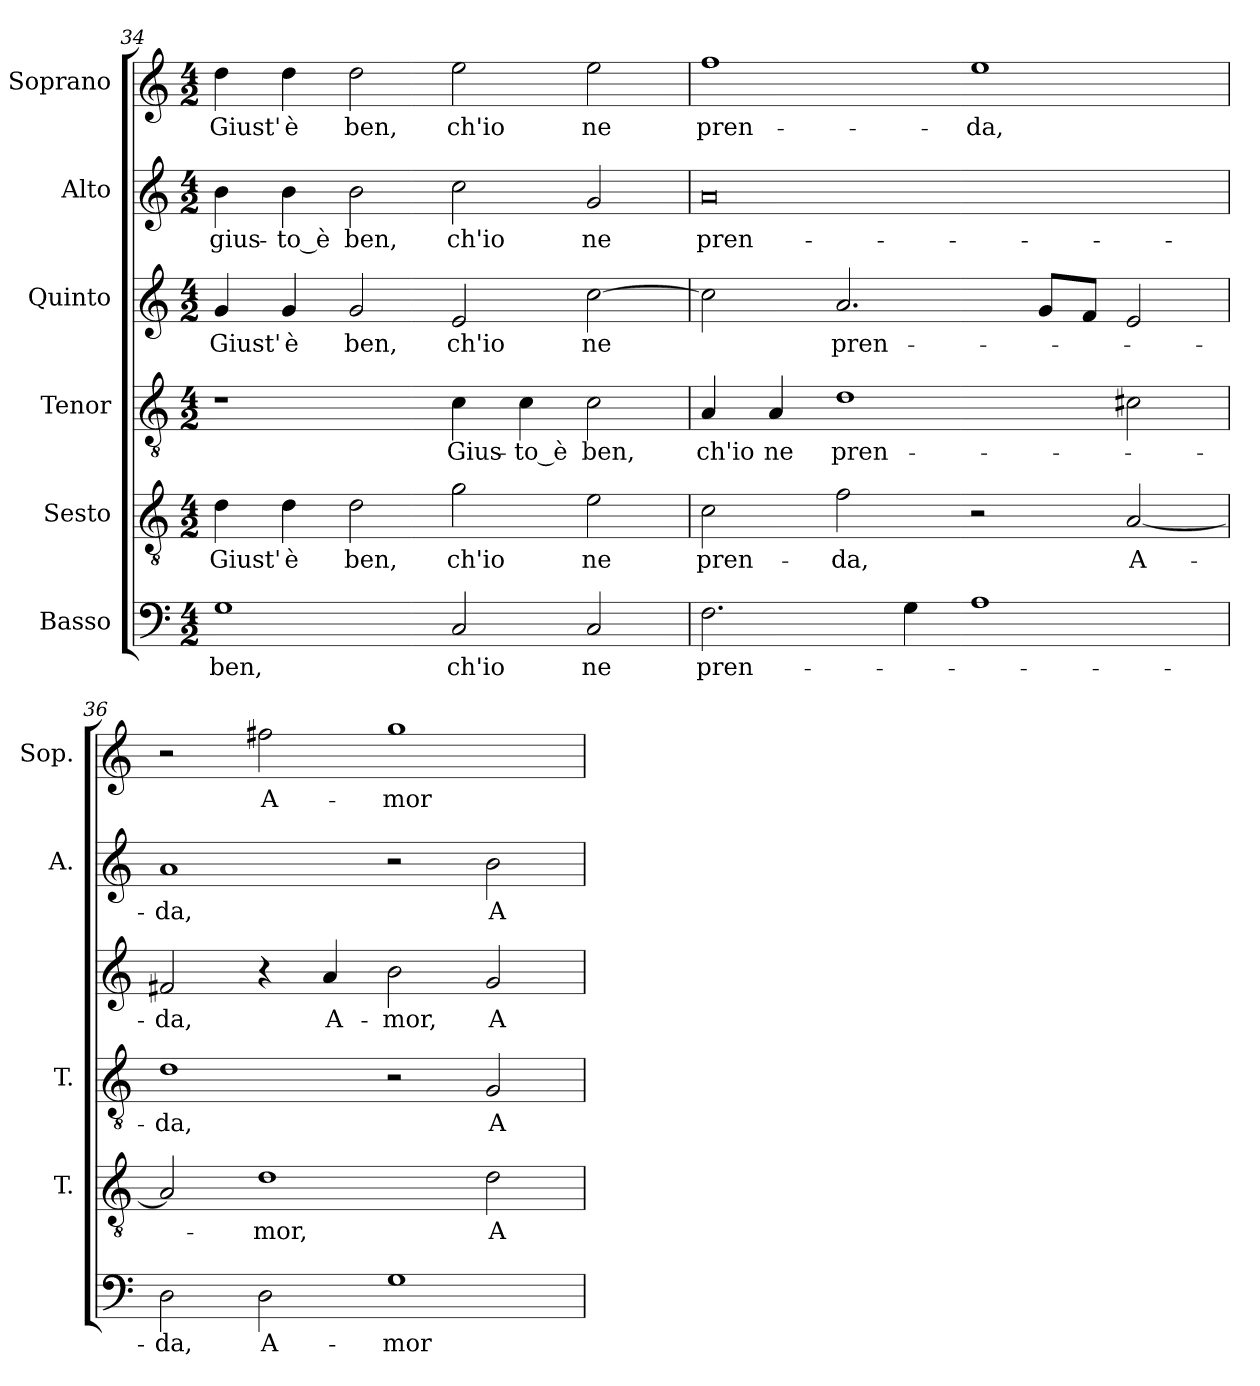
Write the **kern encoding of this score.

**kern	**text	**kern	**text	**kern	**text	**kern	**text	**kern	**text	**kern	**text
*part6	*part6	*part5	*part5	*part4	*part4	*part3	*part3	*part2	*part2	*part1	*part1
*staff6	*staff6	*staff5	*staff5	*staff4	*staff4	*staff3	*staff3	*staff2	*staff2	*staff1	*staff1
*I"Basso	*	*I"Sesto	*	*I"Tenor	*	*I"Quinto	*	*I"Alto	*	*I"Soprano	*
*	*	*I'T.	*	*I'T.	*	*	*	*I'A.	*	*I'Sop.	*
*clefF4	*	*clefGv2	*	*clefGv2	*	*clefG2	*	*clefG2	*	*clefG2	*
*	*	*ITrd7c12	*	*ITrd7c12	*	*	*	*	*	*	*
*k[]	*	*k[]	*	*k[]	*	*k[]	*	*k[]	*	*k[]	*
*C:	*	*C:	*	*C:	*	*C:	*	*C:	*	*C:	*
*M4/2	*	*M4/2	*	*M4/2	*	*M4/2	*	*M4/2	*	*M4/2	*
=34	=34	=34	=34	=34	=34	=34	=34	=34	=34	=34	=34
!	!LO:LY:b:color=#000000	!	!	!	!	!	!	!	!	!	!
!	!	!	!LO:LY:b:color=#000000	!	!	!	!	!	!	!	!
!	!	!	!	!	!	!	!LO:LY:b:color=#000000	!	!	!	!
!	!	!	!	!	!	!	!	!	!LO:LY:b:color=#000000	!	!
!	!	!	!	!	!	!	!	!	!	!	!LO:LY:b:color=#000000
1Gi	ben,	4Di\	Giust'	1r	.	4gi/	Giust'	4bi\	gius-	4ddi\	Giust'
!	!	!	!LO:LY:b:color=#000000	!	!	!	!	!	!	!	!
!	!	!	!	!	!	!	!LO:LY:b:color=#000000	!	!	!	!
!	!	!	!	!	!	!	!	!	!LO:LY:b:color=#000000	!	!
!	!	!	!	!	!	!	!	!	!	!	!LO:LY:b:color=#000000
.	.	4Di\	è	.	.	4gi/	è	4bi\	-to_è	4ddi\	è
!	!	!	!LO:LY:b:color=#000000	!	!	!	!	!	!	!	!
!	!	!	!	!	!	!	!LO:LY:b:color=#000000	!	!	!	!
!	!	!	!	!	!	!	!	!	!LO:LY:b:color=#000000	!	!
!	!	!	!	!	!	!	!	!	!	!	!LO:LY:b:color=#000000
.	.	2Di\	ben,	.	.	2gi/	ben,	2bi\	ben,	2ddi\	ben,
!	!LO:LY:b:color=#000000	!	!	!	!	!	!	!	!	!	!
!	!	!	!LO:LY:b:color=#000000	!	!	!	!	!	!	!	!
!	!	!	!	!	!LO:LY:b:color=#000000	!	!	!	!	!	!
!	!	!	!	!	!	!	!LO:LY:b:color=#000000	!	!	!	!
!	!	!	!	!	!	!	!	!	!LO:LY:b:color=#000000	!	!
!	!	!	!	!	!	!	!	!	!	!	!LO:LY:b:color=#000000
2Ci/	ch'io	2Gi\	ch'io	4Ci\	Gius-	2ei/	ch'io	2cci\	ch'io	2eei\	ch'io
!	!	!	!	!	!LO:LY:b:color=#000000	!	!	!	!	!	!
.	.	.	.	4Ci\	-to_è	.	.	.	.	.	.
!	!LO:LY:b:color=#000000	!	!	!	!	!	!	!	!	!	!
!	!	!	!LO:LY:b:color=#000000	!	!	!	!	!	!	!	!
!	!	!	!	!	!LO:LY:b:color=#000000	!	!	!	!	!	!
!	!	!	!	!	!	!	!LO:LY:b:color=#000000	!	!	!	!
!	!	!	!	!	!	!	!	!	!LO:LY:b:color=#000000	!	!
!	!	!	!	!	!	!	!	!	!	!	!LO:LY:b:color=#000000
2Ci/	ne	2Ei\	ne	2Ci\	ben,	[2cci\	ne	2gi/	ne	2eei\	ne
=35	=35	=35	=35	=35	=35	=35	=35	=35	=35	=35	=35
!	!LO:LY:b:color=#000000	!	!	!	!	!	!	!	!	!	!
!	!	!	!LO:LY:b:color=#000000	!	!	!	!	!	!	!	!
!	!	!	!	!	!LO:LY:b:color=#000000	!	!	!	!	!	!
!	!	!	!	!	!	!	!	!	!LO:LY:b:color=#000000	!	!
!	!	!	!	!	!	!	!	!	!	!	!LO:LY:b:color=#000000
2.Fi\	pren-	2Ci\	pren-	4AAi/	ch'io	2cci\]	.	0ai	pren-	1ffi	pren-
!	!	!	!	!	!LO:LY:b:color=#000000	!	!	!	!	!	!
.	.	.	.	4AAi/	ne	.	.	.	.	.	.
!	!	!	!LO:LY:b:color=#000000	!	!	!	!	!	!	!	!
!	!	!	!	!	!LO:LY:b:color=#000000	!	!	!	!	!	!
!	!	!	!	!	!	!	!LO:LY:b:color=#000000	!	!	!	!
.	.	2Fi\	-da,	1Di	pren-	2.ai/	pren-	.	.	.	.
4Gi\	.	.	.	.	.	.	.	.	.	.	.
!	!	!	!	!	!	!	!	!	!	!	!LO:LY:b:color=#000000
1Ai	.	2r	.	.	.	.	.	.	.	1eei	-da,
.	.	.	.	.	.	8gi/L	.	.	.	.	.
.	.	.	.	.	.	8fi/J	.	.	.	.	.
!	!	!	!LO:LY:b:color=#000000	!	!	!	!	!	!	!	!
.	.	[2AAi/	A-	2C#Xi\	.	2ei/	.	.	.	.	.
=36	=36	=36	=36	=36	=36	=36	=36	=36	=36	=36	=36
!	!LO:LY:b:color=#000000	!	!	!	!	!	!	!	!	!	!
!	!	!	!	!	!LO:LY:b:color=#000000	!	!	!	!	!	!
!	!	!	!	!	!	!	!LO:LY:b:color=#000000	!	!	!	!
!	!	!	!	!	!	!	!	!	!LO:LY:b:color=#000000	!	!
2Di\	-da,	2AAi/]	.	1Di	-da,	2f#Xi/	-da,	1ai	-da,	2r	.
!	!LO:LY:b:color=#000000	!	!	!	!	!	!	!	!	!	!
!	!	!	!LO:LY:b:color=#000000	!	!	!	!	!	!	!	!
!	!	!	!	!	!	!	!	!	!	!	!LO:LY:b:color=#000000
2Di\	A-	1Di	-mor,	.	.	4r	.	.	.	2ff#Xi\	A-
!	!	!	!	!	!	!	!LO:LY:b:color=#000000	!	!	!	!
.	.	.	.	.	.	4ai/	A-	.	.	.	.
!	!LO:LY:b:color=#000000	!	!	!	!	!	!	!	!	!	!
!	!	!	!	!	!	!	!LO:LY:b:color=#000000	!	!	!	!
!	!	!	!	!	!	!	!	!	!	!	!LO:LY:b:color=#000000
1Gi	-mor	.	.	2r	.	2bi\	-mor,	2r	.	1ggi	-mor
!	!	!	!LO:LY:b:color=#000000	!	!	!	!	!	!	!	!
!	!	!	!	!	!LO:LY:b:color=#000000	!	!	!	!	!	!
!	!	!	!	!	!	!	!LO:LY:b:color=#000000	!	!	!	!
!	!	!	!	!	!	!	!	!	!LO:LY:b:color=#000000	!	!
.	.	2Di\	A-	2GGi/	A-	2gi/	A-	2bi\	A-	.	.
=	=	=	=	=	=	=	=	=	=	=	=
*-	*-	*-	*-	*-	*-	*-	*-	*-	*-	*-	*-
